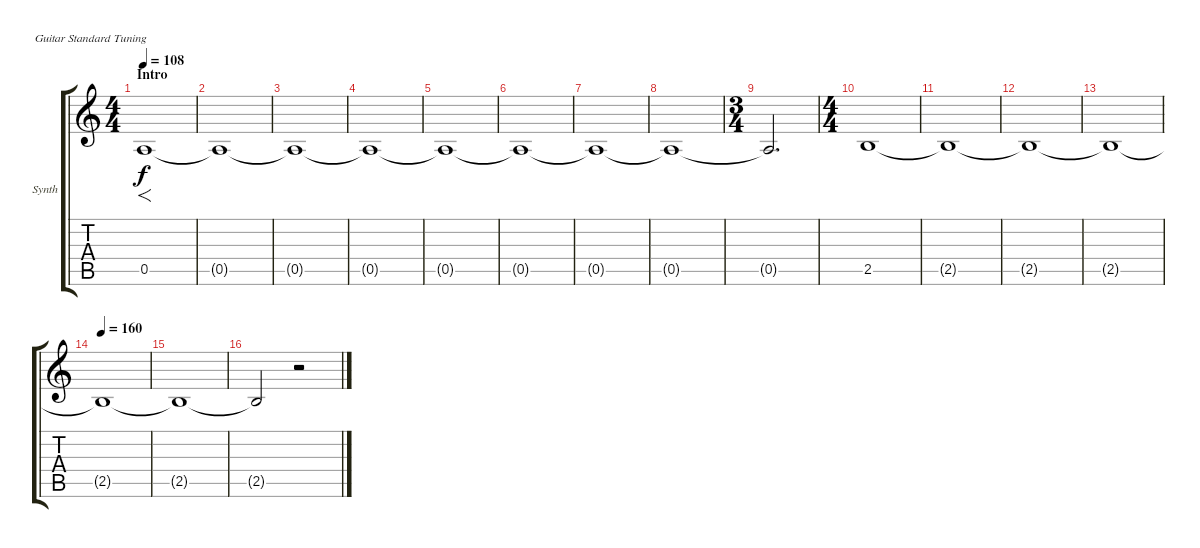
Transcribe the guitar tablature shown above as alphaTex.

\bracketExtendMode groupsimilarinstruments
\firstSystemTrackNameOrientation horizontal
\otherSystemsTrackNameOrientation horizontal
\track ("Synth" "Synth") {instrument tremolostrings}
\staff {score tabs}
\tuning (E4 B3 G3 D3 A2 E2)
\displaytranspose 12
\ts (4 4)
\section ("" "Intro")
\tempo 108
\clef g2
\ks c
0.5.1{f dy f instrument tremolostrings} |
0.5{t}.1 |
0.5{t}.1 |
0.5{t}.1 |
0.5{t}.1 |
0.5{t}.1 |
0.5{t}.1 |
0.5{t}.1 |
\ts (3 4)
0.5{t}.2{d} |
\ts (4 4)
2.5.1 |
2.5{t}.1 |
2.5{t}.1 |
2.5{t}.1 |
\tempo 160
2.5{t}.1 |
2.5{t}.1 |
2.5{t}.2 r.2
